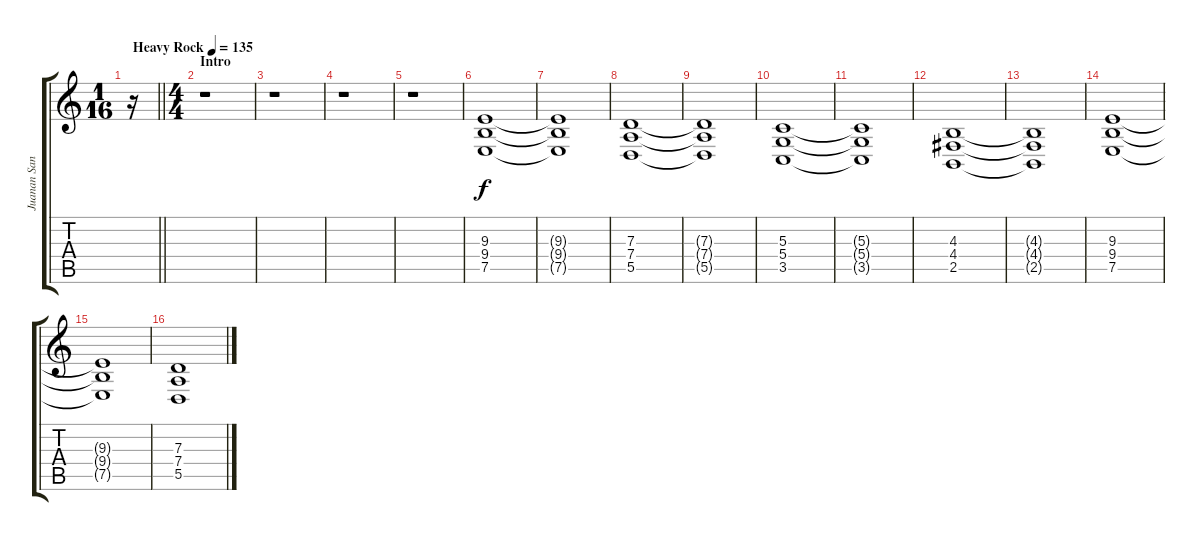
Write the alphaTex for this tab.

\track ("Juanan San Martín" "Juanan San") {instrument stringensemble1}
\staff {score tabs}
\tuning (E4 B3 G3 D3 A2 E2) {hide}
\ts (1 16)
\tempo (135 "Heavy Rock")
\clef g2
\barLineRight lightlight
\ks c
r.16{dy f instrument stringensemble1} |
\ts (4 4)
\section ("" "Intro")
r.1 |
r.1 |
r.1 |
r.1 |
(9.3 9.4 7.5).1 |
(9.3{t} 9.4{t} 7.5{t}).1 |
(7.3 7.4 5.5).1 |
(7.3{t} 7.4{t} 5.5{t}).1 |
(5.3 5.4 3.5).1 |
(5.3{t} 5.4{t} 3.5{t}).1 |
(4.3 4.4 2.5).1 |
(4.3{t} 4.4{t} 2.5{t}).1 |
(9.3 9.4 7.5).1 |
(9.3{t} 9.4{t} 7.5{t}).1 |
(7.3 7.4 5.5).1
